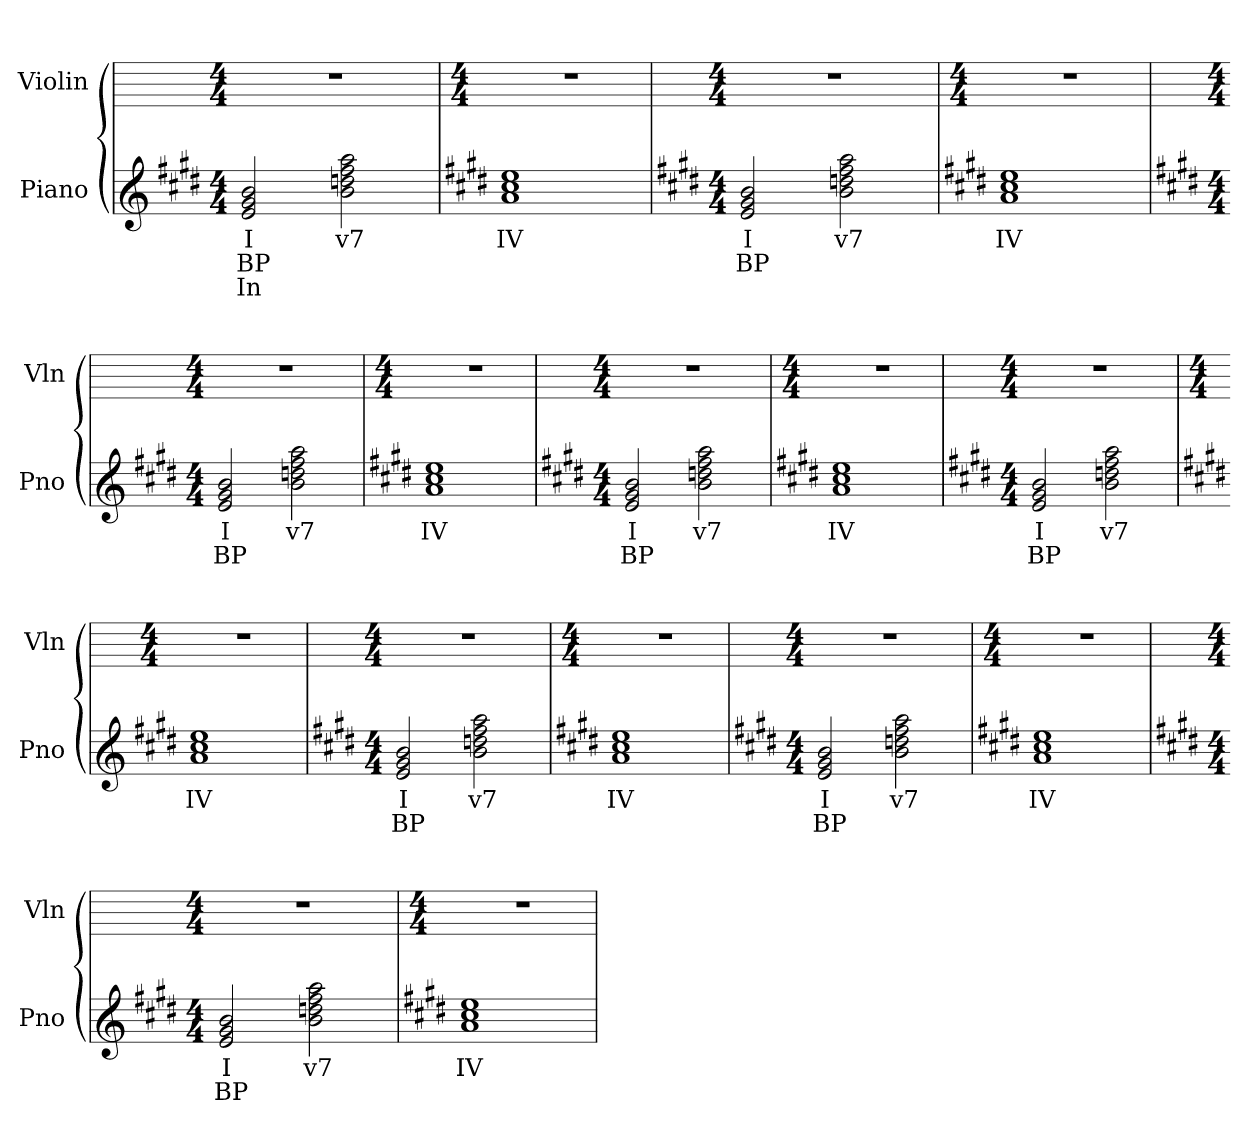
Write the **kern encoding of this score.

**kern	**text	**text	**text	**kern
*part2	*part2	*part2	*part2	*part1
*staff2	*staff2	*staff2	*staff2	*staff1
*I"Piano	*	*	*	*I"Violin
*I'Pno	*	*	*	*I'Vln
*k[f#c#g#d#]	*	*	*	*
*E:	*	*	*	*
*M4/4	*	*	*	*M4/4
=	=	=	=	=
2e 2g# 2b	I	BP	In	1r
2b 2ddn 2ff# 2aa	v7	.	.	.
=	=	=	=	=
*k[f#c#g#d#]	*	*	*	*
*E:	*	*	*	*
*	*	*	*	*M4/4
1a 1cc# 1ee	IV	.	.	1r
=	=	=	=	=
*k[f#c#g#d#]	*	*	*	*
*E:	*	*	*	*
*M4/4	*	*	*	*M4/4
2e 2g# 2b	I	BP	.	1r
2b 2ddn 2ff# 2aa	v7	.	.	.
=	=	=	=	=
*k[f#c#g#d#]	*	*	*	*
*E:	*	*	*	*
*	*	*	*	*M4/4
1a 1cc# 1ee	IV	.	.	1r
=	=	=	=	=
*k[f#c#g#d#]	*	*	*	*
*E:	*	*	*	*
*M4/4	*	*	*	*M4/4
2e 2g# 2b	I	BP	.	1r
2b 2ddn 2ff# 2aa	v7	.	.	.
=	=	=	=	=
*k[f#c#g#d#]	*	*	*	*
*E:	*	*	*	*
*	*	*	*	*M4/4
1a 1cc# 1ee	IV	.	.	1r
=	=	=	=	=
*k[f#c#g#d#]	*	*	*	*
*E:	*	*	*	*
*M4/4	*	*	*	*M4/4
2e 2g# 2b	I	BP	.	1r
2b 2ddn 2ff# 2aa	v7	.	.	.
=	=	=	=	=
*k[f#c#g#d#]	*	*	*	*
*E:	*	*	*	*
*	*	*	*	*M4/4
1a 1cc# 1ee	IV	.	.	1r
=	=	=	=	=
*k[f#c#g#d#]	*	*	*	*
*E:	*	*	*	*
*M4/4	*	*	*	*M4/4
2e 2g# 2b	I	BP	.	1r
2b 2ddn 2ff# 2aa	v7	.	.	.
=	=	=	=	=
*k[f#c#g#d#]	*	*	*	*
*E:	*	*	*	*
*	*	*	*	*M4/4
1a 1cc# 1ee	IV	.	.	1r
=	=	=	=	=
*k[f#c#g#d#]	*	*	*	*
*E:	*	*	*	*
*M4/4	*	*	*	*M4/4
2e 2g# 2b	I	BP	.	1r
2b 2ddn 2ff# 2aa	v7	.	.	.
=	=	=	=	=
*k[f#c#g#d#]	*	*	*	*
*E:	*	*	*	*
*	*	*	*	*M4/4
1a 1cc# 1ee	IV	.	.	1r
=	=	=	=	=
*k[f#c#g#d#]	*	*	*	*
*E:	*	*	*	*
*M4/4	*	*	*	*M4/4
2e 2g# 2b	I	BP	.	1r
2b 2ddn 2ff# 2aa	v7	.	.	.
=	=	=	=	=
*k[f#c#g#d#]	*	*	*	*
*E:	*	*	*	*
*	*	*	*	*M4/4
1a 1cc# 1ee	IV	.	.	1r
=	=	=	=	=
*k[f#c#g#d#]	*	*	*	*
*E:	*	*	*	*
*M4/4	*	*	*	*M4/4
2e 2g# 2b	I	BP	.	1r
2b 2ddn 2ff# 2aa	v7	.	.	.
=	=	=	=	=
*k[f#c#g#d#]	*	*	*	*
*E:	*	*	*	*
*	*	*	*	*M4/4
1a 1cc# 1ee	IV	.	.	1r
=	=	=	=	=
*-	*-	*-	*-	*-
